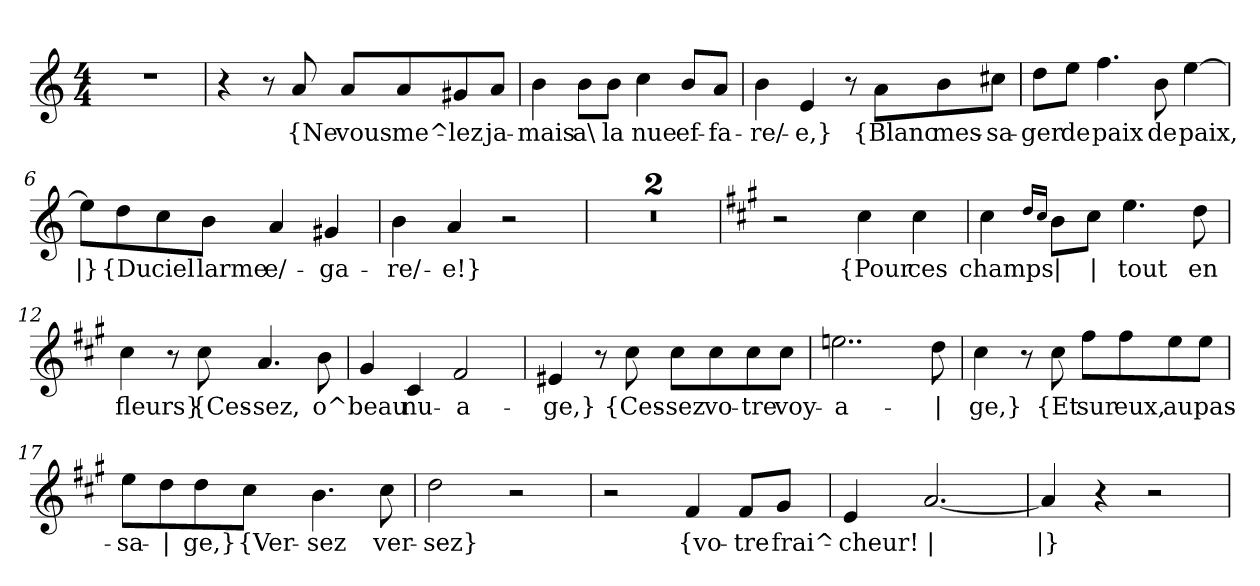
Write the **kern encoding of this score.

**kern	**text
*part1	*part1
*staff1	*staff1
*clefG2	*
*k[]	*
*M4/4	*
=1	=1
1r	.
=2	=2
4r	.
8r	.
!	!LO:LY:b
8a/	{Ne
!	!LO:LY:b
8a/L	vous
!	!LO:LY:b
8a/	me^-
!	!LO:LY:b
8g#X/	-lez
!	!LO:LY:b
8a/J	ja-
=3	=3
!	!LO:LY:b
4b\	-mais
!	!LO:LY:b
8b\L	a\
!	!LO:LY:b
8b\J	la
!	!LO:LY:b
4cc\	nue
!	!LO:LY:b
8b/L	ef-
!	!LO:LY:b
8a/J	-fa-
=4	=4
!	!LO:LY:b
4b\	-re/-
!	!LO:LY:b
4e/	-e,}
8r	.
!	!LO:LY:b
8a\L	{Blanc
!	!LO:LY:b
8b\	mes-
!	!LO:LY:b
8cc#X\J	-sa-
!!LO:LB:g=z
=5	=5
!	!LO:LY:b
8dd\L	-ger
!	!LO:LY:b
8ee\J	de
!	!LO:LY:b
4.ff\	paix
!	!LO:LY:b
8b\	de
!	!LO:LY:b
[4ee\	paix,
=6	=6
!	!LO:LY:b
8ee\L]	|}
!	!LO:LY:b
8dd\	{Du
!	!LO:LY:b
8cc\	ciel
!	!LO:LY:b
8b\J	larme
!	!LO:LY:b
4a/	e/-
!	!LO:LY:b
4g#X/	-ga-
=7	=7
!	!LO:LY:b
4b\	-re/-
!	!LO:LY:b
4a/	-e!}
2r	.
=8	=8
1r	.
=9	=9
1r	.
=10	=10
*k[f#c#g#]	*
2r	.
!	!LO:LY:b
4cc#\	{Pour
!	!LO:LY:b
4cc#\	ces
=11	=11
!	!LO:LY:b
4cc#\	champs
16qdd/LL	.
16qcc#/JJ	.
!	!LO:LY:b
8b\L	|
!	!LO:LY:b
8cc#\J	|
!	!LO:LY:b
4.ee\	tout
!	!LO:LY:b
8dd\	en
!!LO:LB:g=z
=12	=12
!	!LO:LY:b
4cc#\	fleurs}
8r	.
!	!LO:LY:b
8cc#\	{Ces-
!	!LO:LY:b
4.a/	-sez,
!	!LO:LY:b
8b\	o^
=13	=13
!	!LO:LY:b
4g#/	beau
!	!LO:LY:b
4c#/	nu-
!	!LO:LY:b
2f#/	-a-
=14	=14
!	!LO:LY:b
4e#X/	-ge,}
8r	.
!	!LO:LY:b
8cc#\	{Ces-
!	!LO:LY:b
8cc#\L	-sez
!	!LO:LY:b
8cc#\	vo-
!	!LO:LY:b
8cc#\	-tre
!	!LO:LY:b
8cc#\J	voy-
=15	=15
!	!LO:LY:b
2..een\	-a-
!	!LO:LY:b
8dd\	|
=16	=16
!	!LO:LY:b
4cc#\	-ge,}
8r	.
!	!LO:LY:b
8cc#\	{Et
!	!LO:LY:b
8ff#\L	sur
!	!LO:LY:b
8ff#\	eux,
!	!LO:LY:b
8ee\	au
!	!LO:LY:b
8ee\J	pas-
!!LO:LB:g=z
=17	=17
!	!LO:LY:b
8ee\L	-sa-
!	!LO:LY:b
8dd\	|
!	!LO:LY:b
8dd\	-ge,}
!	!LO:LY:b
8cc#\J	{Ver-
!	!LO:LY:b
4.b\	-sez
!	!LO:LY:b
8cc#\	ver-
=18	=18
!	!LO:LY:b
2dd\	-sez}
2r	.
=19	=19
2r	.
!	!LO:LY:b
4f#/	{vo-
!	!LO:LY:b
8f#/L	-tre
!	!LO:LY:b
8g#/J	frai^-
=20	=20
!	!LO:LY:b
4e/	-cheur!
!	!LO:LY:b
[2.a/	|
=21	=21
!	!LO:LY:b
4a/]	|}
4r	.
2r	.
=	=
*-	*-
